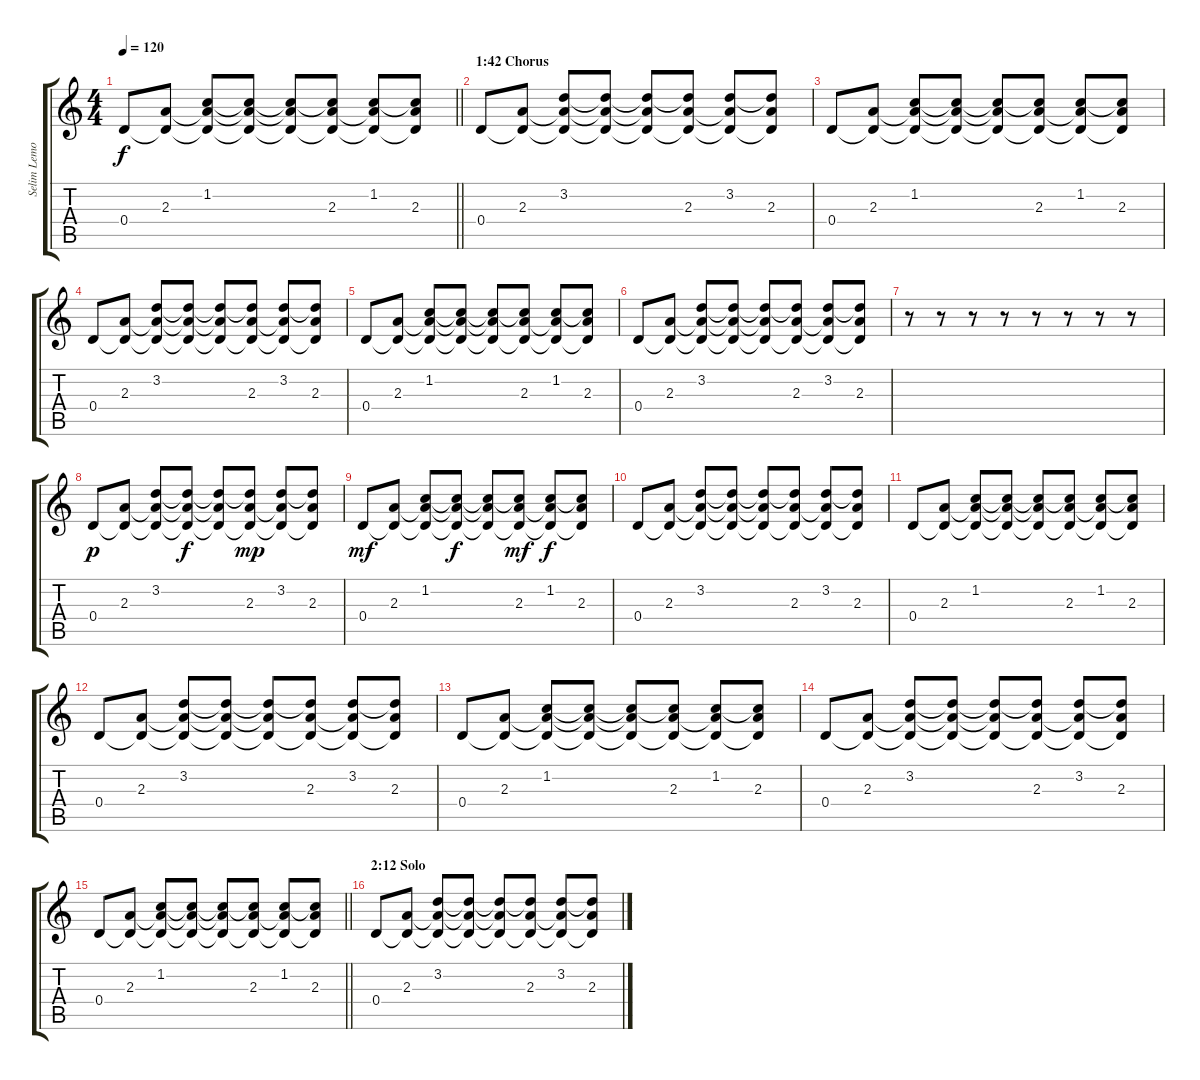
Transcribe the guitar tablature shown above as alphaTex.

\track ("Selim Lemouchi (Rhythm Guitar)" "Selim Lemo") {instrument acousticguitarsteel}
\staff {score tabs}
\tuning (E4 B3 G3 D3 A2 E2) {hide}
\ts (4 4)
\tempo 120
\clef g2
\barLineRight lightlight
\ks c
0.4.8{dy f} (2.3 0.4{t}).8 (1.2 2.3{t} 0.4{t}).8 (1.2{t} 2.3{t} 0.4{t}).8 (1.2{t} 2.3{t} 0.4{t}).8 (1.2{t} 2.3 0.4{t}).8 (1.2 2.3{t} 0.4{t}).8 (1.2{t} 2.3 0.4{t}).8 |
\section ("" "1:42 Chorus")
0.4.8 (2.3 0.4{t}).8 (3.2 2.3{t} 0.4{t}).8 (3.2{t} 2.3{t} 0.4{t}).8 (3.2{t} 2.3{t} 0.4{t}).8 (3.2{t} 2.3 0.4{t}).8 (3.2 2.3{t} 0.4{t}).8 (3.2{t} 2.3 0.4{t}).8 |
0.4.8 (2.3 0.4{t}).8 (1.2 2.3{t} 0.4{t}).8 (1.2{t} 2.3{t} 0.4{t}).8 (1.2{t} 2.3{t} 0.4{t}).8 (1.2{t} 2.3 0.4{t}).8 (1.2 2.3{t} 0.4{t}).8 (1.2{t} 2.3 0.4{t}).8 |
0.4.8 (2.3 0.4{t}).8 (3.2 2.3{t} 0.4{t}).8 (3.2{t} 2.3{t} 0.4{t}).8 (3.2{t} 2.3{t} 0.4{t}).8 (3.2{t} 2.3 0.4{t}).8 (3.2 2.3{t} 0.4{t}).8 (3.2{t} 2.3 0.4{t}).8 |
0.4.8 (2.3 0.4{t}).8 (1.2 2.3{t} 0.4{t}).8 (1.2{t} 2.3{t} 0.4{t}).8 (1.2{t} 2.3{t} 0.4{t}).8 (1.2{t} 2.3 0.4{t}).8 (1.2 2.3{t} 0.4{t}).8 (1.2{t} 2.3 0.4{t}).8 |
0.4.8 (2.3 0.4{t}).8 (3.2 2.3{t} 0.4{t}).8 (3.2{t} 2.3{t} 0.4{t}).8 (3.2{t} 2.3{t} 0.4{t}).8 (3.2{t} 2.3 0.4{t}).8 (3.2 2.3{t} 0.4{t}).8 (3.2{t} 2.3 0.4{t}).8 |
r.8 r.8 r.8 r.8 r.8 r.8 r.8 r.8 |
0.4.8{dy p} (2.3 0.4{t}).8 (3.2 2.3{t} 0.4{t}).8 (3.2{t} 2.3{t} 0.4{t}).8{dy f} (3.2{t} 2.3{t} 0.4{t}).8 (3.2{t} 2.3 0.4{t}).8{dy mp} (3.2 2.3{t} 0.4{t}).8 (3.2{t} 2.3 0.4{t}).8 |
0.4.8{dy mf} (2.3 0.4{t}).8 (1.2 2.3{t} 0.4{t}).8 (1.2{t} 2.3{t} 0.4{t}).8{dy f} (1.2{t} 2.3{t} 0.4{t}).8 (1.2{t} 2.3 0.4{t}).8{dy mf} (1.2 2.3{t} 0.4{t}).8{dy f} (1.2{t} 2.3 0.4{t}).8 |
0.4.8 (2.3 0.4{t}).8 (3.2 2.3{t} 0.4{t}).8 (3.2{t} 2.3{t} 0.4{t}).8 (3.2{t} 2.3{t} 0.4{t}).8 (3.2{t} 2.3 0.4{t}).8 (3.2 2.3{t} 0.4{t}).8 (3.2{t} 2.3 0.4{t}).8 |
0.4.8 (2.3 0.4{t}).8 (1.2 2.3{t} 0.4{t}).8 (1.2{t} 2.3{t} 0.4{t}).8 (1.2{t} 2.3{t} 0.4{t}).8 (1.2{t} 2.3 0.4{t}).8 (1.2 2.3{t} 0.4{t}).8 (1.2{t} 2.3 0.4{t}).8 |
0.4.8 (2.3 0.4{t}).8 (3.2 2.3{t} 0.4{t}).8 (3.2{t} 2.3{t} 0.4{t}).8 (3.2{t} 2.3{t} 0.4{t}).8 (3.2{t} 2.3 0.4{t}).8 (3.2 2.3{t} 0.4{t}).8 (3.2{t} 2.3 0.4{t}).8 |
0.4.8 (2.3 0.4{t}).8 (1.2 2.3{t} 0.4{t}).8 (1.2{t} 2.3{t} 0.4{t}).8 (1.2{t} 2.3{t} 0.4{t}).8 (1.2{t} 2.3 0.4{t}).8 (1.2 2.3{t} 0.4{t}).8 (1.2{t} 2.3 0.4{t}).8 |
0.4.8 (2.3 0.4{t}).8 (3.2 2.3{t} 0.4{t}).8 (3.2{t} 2.3{t} 0.4{t}).8 (3.2{t} 2.3{t} 0.4{t}).8 (3.2{t} 2.3 0.4{t}).8 (3.2 2.3{t} 0.4{t}).8 (3.2{t} 2.3 0.4{t}).8 |
\barLineRight lightlight
0.4.8 (2.3 0.4{t}).8 (1.2 2.3{t} 0.4{t}).8 (1.2{t} 2.3{t} 0.4{t}).8 (1.2{t} 2.3{t} 0.4{t}).8 (1.2{t} 2.3 0.4{t}).8 (1.2 2.3{t} 0.4{t}).8 (1.2{t} 2.3 0.4{t}).8 |
\section ("" "2:12 Solo")
0.4.8 (2.3 0.4{t}).8 (3.2 2.3{t} 0.4{t}).8 (3.2{t} 2.3{t} 0.4{t}).8 (3.2{t} 2.3{t} 0.4{t}).8 (3.2{t} 2.3 0.4{t}).8 (3.2 2.3{t} 0.4{t}).8 (3.2{t} 2.3 0.4{t}).8
